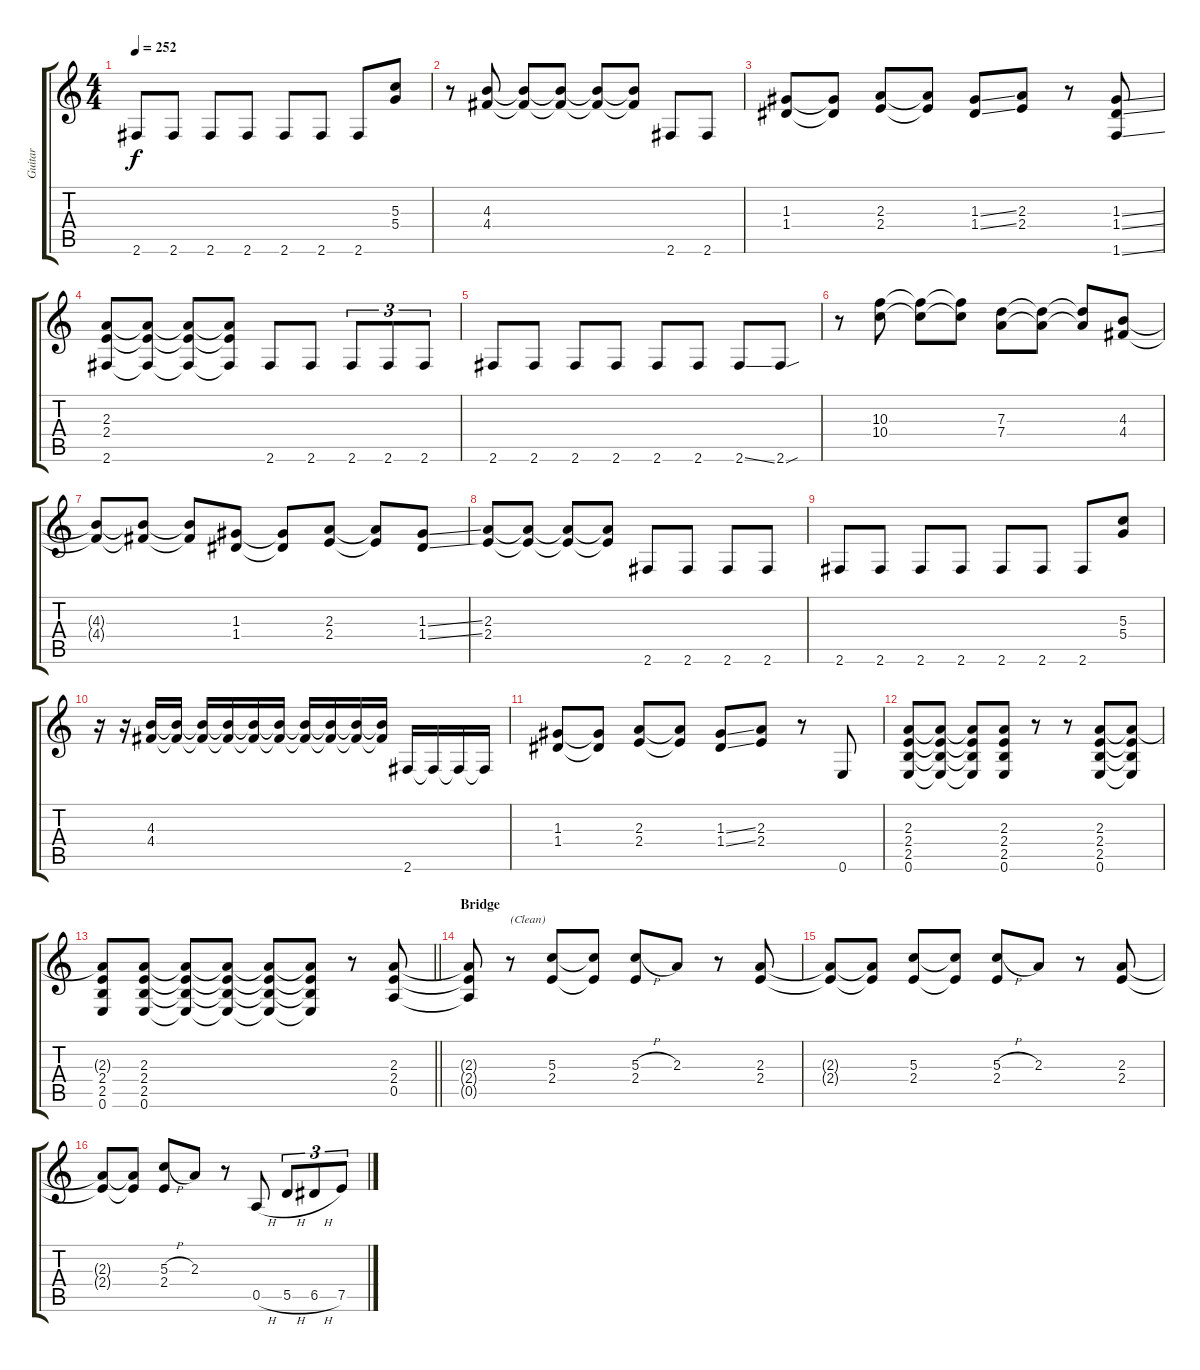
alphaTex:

\track ("Guitar" "Guitar") {instrument distortionguitar}
\staff {score tabs}
\tuning (E4 B3 G3 D3 A2 E2) {hide}
\ts (4 4)
\tempo 252
\clef g2
\ks c
2.6.8{dy f} 2.6.8 2.6.8 2.6.8 2.6.8 2.6.8 2.6.8 (5.3 5.4).8 |
r.8 (4.3 4.4).8 (4.3{t} 4.4{t}).8 (4.3{t} 4.4{t}).8 (4.3{t} 4.4{t}).8 (4.3{t} 4.4{t}).8 2.6.8 2.6.8 |
(1.3 1.4).8 (1.3{t} 1.4{t}).8 (2.3 2.4).8 (2.3{t} 2.4{t}).8 (1.3{ss} 1.4{ss}).8 (2.3 2.4).8 r.8 (1.3{ss} 1.4{ss} 1.6{ss}).8 |
(2.3 2.4 2.6).8 (2.3{t} 2.4{t} 2.6{t}).8 (2.3{t} 2.4{t} 2.6{t}).8 (2.3{t} 2.4{t} 2.6{t}).8 2.6.8 2.6.8 2.6.8{tu (3 2)} 2.6.8{tu (3 2)} 2.6.8{tu (3 2)} |
2.6.8 2.6.8 2.6.8 2.6.8 2.6.8 2.6.8 2.6{ss}.8 2.6{sou}.8 |
r.8 (10.3 10.4).8 (10.3{t} 10.4{t}).8 (10.3{t} 10.4{t}).8 (7.3 7.4).8 (7.3{t} 7.4{t}).8 (7.3{t} 7.4{t}).8 (4.3 4.4).8 |
(4.3{t} 4.4{t}).8 (4.3{t} 4.4{t}).8 (4.3{t} 4.4{t}).8 (1.3 1.4).8 (1.3{t} 1.4{t}).8 (2.3 2.4).8 (2.3{t} 2.4{t}).8 (1.3{ss} 1.4{ss}).8 |
(2.3 2.4).8 (2.3{t} 2.4{t}).8 (2.3{t} 2.4{t}).8 (2.3{t} 2.4{t}).8 2.6.8 2.6.8 2.6.8 2.6.8 |
2.6.8 2.6.8 2.6.8 2.6.8 2.6.8 2.6.8 2.6.8 (5.3 5.4).8 |
r.16 r.16 (4.3 4.4).16 (4.3{t} 4.4{t}).16 (4.3{t} 4.4{t}).16 (4.3{t} 4.4{t}).16 (4.3{t} 4.4{t}).16 (4.3{t} 4.4{t}).16 (4.3{t} 4.4{t}).16 (4.3{t} 4.4{t}).16 (4.3{t} 4.4{t}).16 (4.3{t} 4.4{t}).16 2.6.16 2.6{t}.16 2.6{t}.16 2.6{t}.16 |
(1.3 1.4).8 (1.3{t} 1.4{t}).8 (2.3 2.4).8 (2.3{t} 2.4{t}).8 (1.3{ss} 1.4{ss}).8 (2.3 2.4).8 r.8 0.6.8 |
(2.3 2.4 2.5 0.6).8 (2.3{t} 2.4{t} 2.5{t} 0.6{t}).8 (2.3{t} 2.4{t} 2.5{t} 0.6{t}).8 (2.3 2.4 2.5 0.6).8 r.8 r.8 (2.3 2.4 2.5 0.6).8 (2.3{t} 2.4{t} 2.5{t} 0.6{t}).8 |
\barLineRight lightlight
(2.3{t} 2.4 2.5 0.6).8 (2.3 2.4 2.5 0.6).8 (2.3{t} 2.4{t} 2.5{t} 0.6{t}).8 (2.3{t} 2.4{t} 2.5{t} 0.6{t}).8 (2.3{t} 2.4{t} 2.5{t} 0.6{t}).8 (2.3{t} 2.4{t} 2.5{t} 0.6{t}).8 r.8 (2.3 2.4 0.5).8 |
\section ("" "Bridge")
(2.3{t} 2.4{t} 0.5{t}).8 r.8{txt "(Clean)" instrument electricguitarmuted} (5.3 2.4).8 (5.3{t} 2.4{t}).8 (5.3{h} 2.4).8 2.3.8 r.8 (2.3 2.4).8 |
(2.3{t} 2.4{t}).8 (2.3{t} 2.4{t}).8 (5.3 2.4).8 (5.3{t} 2.4{t}).8 (5.3{h} 2.4).8 2.3.8 r.8 (2.3 2.4).8 |
(2.3{t} 2.4{t}).8 (2.3{t} 2.4{t}).8 (5.3{h} 2.4).8 2.3.8 r.8 0.5{h}.8 5.5{h}.8{tu (3 2)} 6.5{h}.8{tu (3 2)} 7.5.8{tu (3 2)}
